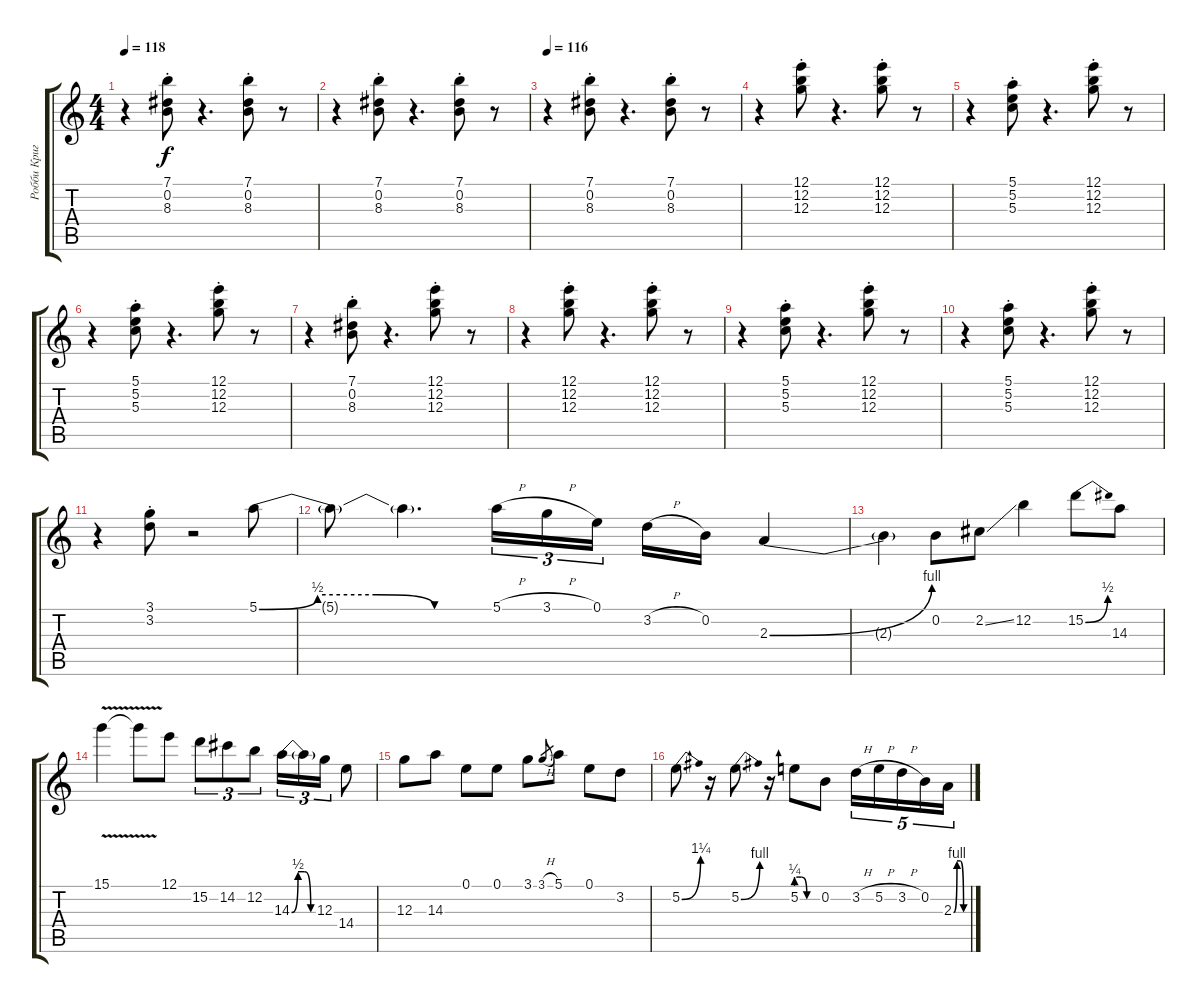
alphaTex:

\track ("Робби Кригер" "Робби Криг") {instrument acousticguitarsteel}
\staff {score tabs}
\tuning (E4 B3 G3 D3 A2 E2) {hide}
\ts (4 4)
\tempo 118
\clef g2
\ks c
r.4{dy f} (7.1{st} 0.2{st} 8.3{st}).8 r.4{d} (7.1{st} 0.2{st} 8.3{st}).8 r.8 |
r.4 (7.1{st} 0.2{st} 8.3{st}).8 r.4{d} (7.1{st} 0.2{st} 8.3{st}).8 r.8 |
\tempo 116
r.4 (7.1{st} 0.2{st} 8.3{st}).8 r.4{d} (7.1{st} 0.2{st} 8.3{st}).8 r.8 |
r.4 (12.1{st} 12.2{st} 12.3{st}).8 r.4{d} (12.1{st} 12.2{st} 12.3{st}).8 r.8 |
r.4 (5.1{st} 5.2{st} 5.3{st}).8 r.4{d} (12.1{st} 12.2{st} 12.3{st}).8 r.8 |
r.4 (5.1{st} 5.2{st} 5.3{st}).8 r.4{d} (12.1{st} 12.2{st} 12.3{st}).8 r.8 |
r.4 (7.1{st} 0.2{st} 8.3{st}).8 r.4{d} (12.1{st} 12.2{st} 12.3{st}).8 r.8 |
r.4 (12.1{st} 12.2{st} 12.3{st}).8 r.4{d} (12.1{st} 12.2{st} 12.3{st}).8 r.8 |
r.4 (5.1{st} 5.2{st} 5.3{st}).8 r.4{d} (12.1{st} 12.2{st} 12.3{st}).8 r.8 |
r.4 (5.1{st} 5.2{st} 5.3{st}).8 r.4{d} (12.1{st} 12.2{st} 12.3{st}).8 r.8 |
r.4 (3.1{st} 3.2{st}).8 r.2 5.1{be (custom 0 0 15 2 30 2 45 0 60 0)}.8 |
5.1{t}.8 5.1{t}.4{d} 5.1{h}.16{tu (3 2)} 3.1{h}.16{tu (3 2)} 0.1.16{tu (3 2) beam splitsecondary} 3.2{h}.16 0.2.16 2.3{be (bend 0 0 60 4)}.4 |
2.3{t}.4 0.2.8 2.2{ss}.8 12.2.4 15.2{be (bend 0 0 60 2)}.8 14.3.8 |
15.1{v}.4 15.1{t}.8 12.1.8 15.2.8{tu (3 2)} 14.2.8{tu (3 2)} 12.2.8{tu (3 2)} 14.3{be (custom 0 0 15 2 30 2 45 0 60 0)}.16{tu (3 2)} 14.3{t}.16{tu (3 2)} 12.3.16{tu (3 2)} 14.4.8 |
12.3.8 14.3.8 0.1.8 0.1.8 3.1.8 3.1{h}.8{gr} 5.1.8 0.1.8 3.2.8 |
5.2{be (bend 0 0 60 5)}.8{d} r.16 5.2{be (bend 0 0 60 4)}.8{d} r.16 5.2{be (custom 0 1 15 1 30 0 60 0)}.8 0.2.8 3.2{h}.16{tu (5 4)} 5.2{h}.16{tu (5 4)} 3.2{h}.16{tu (5 4)} 0.2.16{tu (5 4)} 2.3{be (custom 0 0 15 4 30 4 45 0 60 0)}.16{tu (5 4)}
